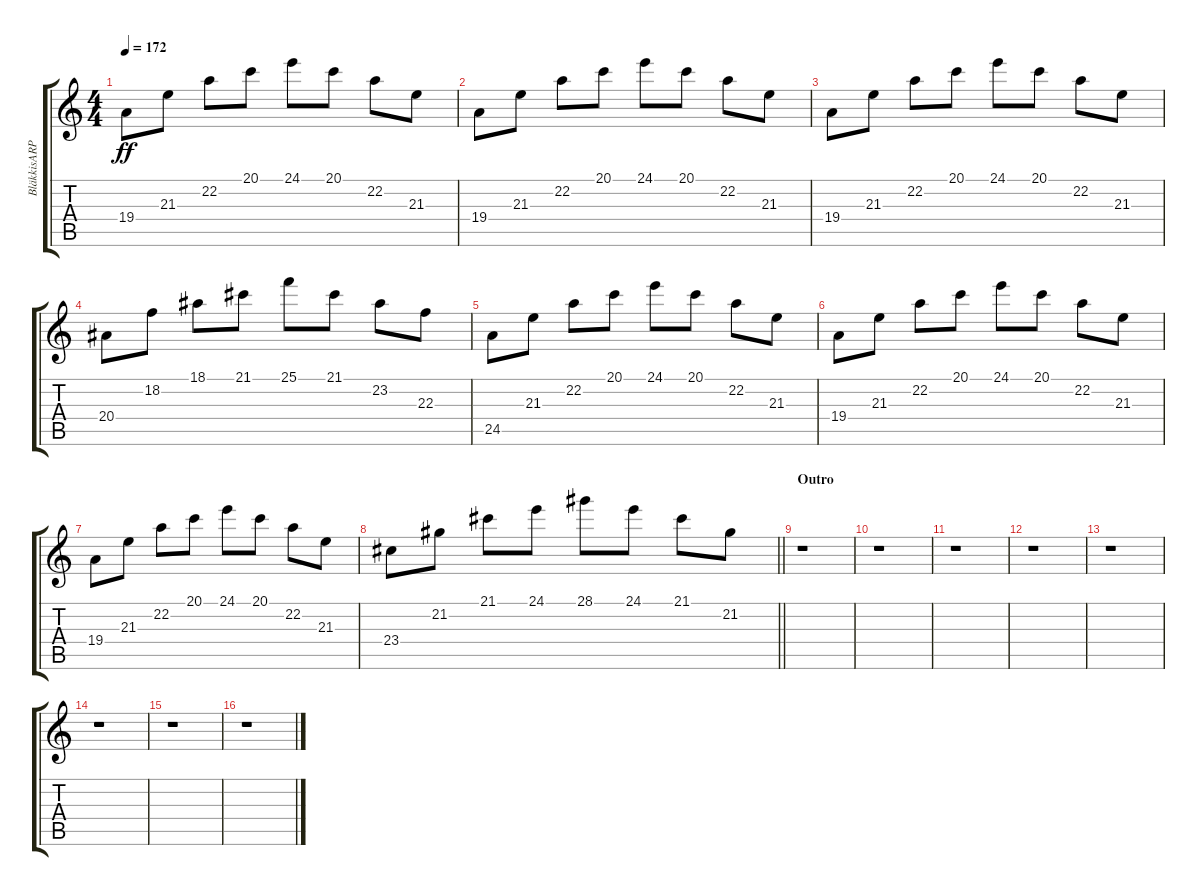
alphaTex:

\track ("BläkkisARP" "BläkkisARP") {instrument lead1square}
\staff {score tabs}
\tuning (E4 B3 G3 D3 A2 E2) {hide}
\ts (4 4)
\tempo 172
\clef g2
\ks c
19.4.8{dy ff} 21.3.8 22.2.8 20.1.8 24.1.8 20.1.8 22.2.8 21.3.8 |
19.4.8 21.3.8 22.2.8 20.1.8 24.1.8 20.1.8 22.2.8 21.3.8 |
19.4.8 21.3.8 22.2.8 20.1.8 24.1.8 20.1.8 22.2.8 21.3.8 |
20.4.8 18.2.8 18.1.8 21.1.8 25.1.8 21.1.8 23.2.8 22.3.8 |
24.5.8 21.3.8 22.2.8 20.1.8 24.1.8 20.1.8 22.2.8 21.3.8 |
19.4.8 21.3.8 22.2.8 20.1.8 24.1.8 20.1.8 22.2.8 21.3.8 |
19.4.8 21.3.8 22.2.8 20.1.8 24.1.8 20.1.8 22.2.8 21.3.8 |
\barLineRight lightlight
23.4.8 21.2.8 21.1.8 24.1.8 28.1.8 24.1.8 21.1.8 21.2.8 |
\section ("" "Outro")
r.1 |
r.1 |
r.1 |
r.1 |
r.1 |
r.1 |
r.1 |
r.1
